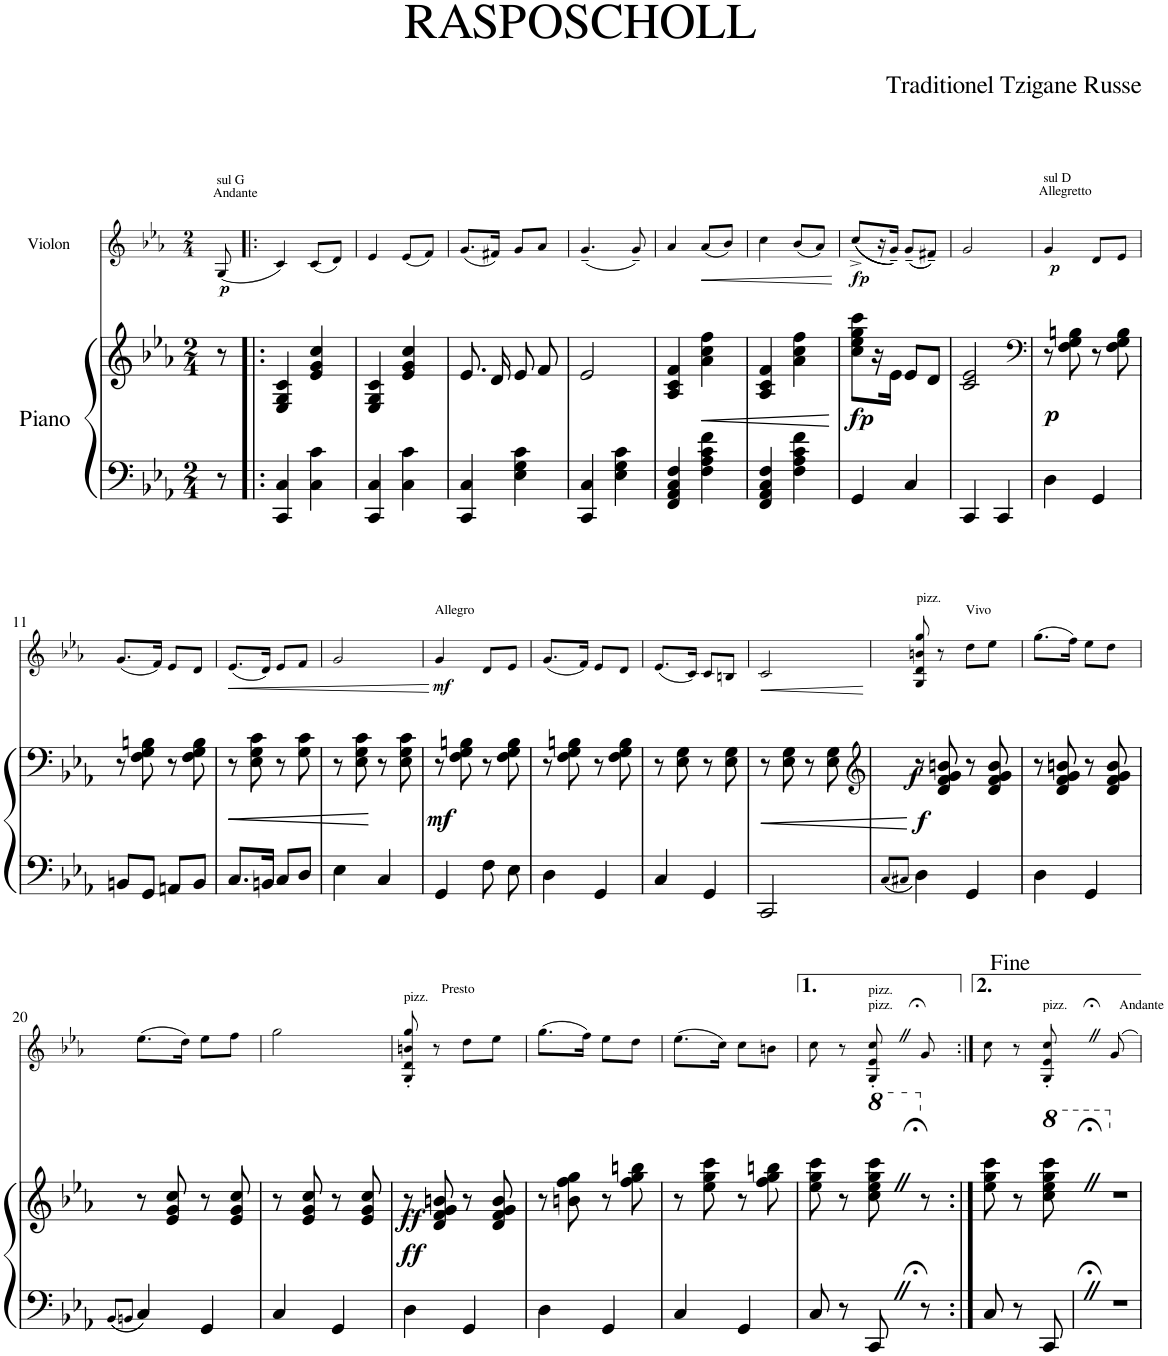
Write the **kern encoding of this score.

**kern	**kern	**dynam	**kern	**dynam
*part2	*part2	*part2	*part1	*part1
*staff3	*staff2	*staff2/3	*staff1	*staff1
*I"Piano	*	*	*I"Violon	*
*I'Pno	*	*	*I'Vln	*
*	*	*	*stria5	*
*clefF4	*clefG2	*	*clefG2	*
*k[b-e-a-]	*k[b-e-a-]	*	*k[b-e-a-]	*
*M2/4	*M2/4	*	*M2/4	*
=1	=1	=1	=1	=1
!	!	!	!LO:TX:a:t=Andante	!
!	!	!	!LO:TX:a:t=sul G	!
!	!	!	!	!LO:DY:b
8r	8r	.	(8G/	p
=2!|:	=2!|:	=2!|:	=2!|:	=2!|:
4CC/ 4C/	4E-/ 4G/ 4c/	.	4c/)	.
4C\ 4c\	4e-/ 4g/ 4cc/	.	(8c/L	.
.	.	.	8d/J)	.
=3	=3	=3	=3	=3
4CC/ 4C/	4E-/ 4G/ 4c/	.	4e-/	.
4C\ 4c\	4e-/ 4g/ 4cc/	.	(8e-/L	.
.	.	.	8f/J)	.
=4	=4	=4	=4	=4
4CC/ 4C/	8.e-/	.	(8.g/L	.
.	16d/	.	16f#X/Jk)	.
4E-\ 4G\ 4c\	8e-/	.	8g/L	.
.	8f/	.	8a-/J	.
=5	=5	=5	=5	=5
4CC/ 4C/	2e-/	.	(4.g~/	.
4E-\ 4G\ 4c\	.	.	.	.
.	.	.	8g~/)	.
=6	=6	=6	=6	=6
4FF/ 4AA-/ 4C/ 4F/	4A-/ 4c/ 4f/	.	4a-/	.
!	!	!LO:HP:b	!	!LO:HP:b
4F\ 4A-\ 4c\ 4f\	4a-\ 4cc\ 4ff\	<	(8a-/L	<
.	.	.	8b-/J)	.
=7	=7	=7	=7	=7
4FF/ 4AA-/ 4C/ 4F/	4A-/ 4c/ 4f/	.	4cc\	.
4F\ 4A-\ 4c\ 4f\	4a-\ 4cc\ 4ff\	.	(8b-/L	.
.	.	.	8a-/J)	.
.	.	[	.	[
=8	=8	=8	=8	=8
!	!	!LO:DY:b	!	!LO:DY:b
4GG/	8cc\ 8ee-\ 8gg\ 8ccc\L	fp	(((8cc^/L	fp
.	16r	.	16r	.
.	16e-\JJ	.	16g~/JJ)))	.
4C/	8e-/L	.	((8g~/L	.
.	8d/J	.	8f#X~/J))	.
=9	=9	=9	=9	=9
4CC/	2c/ 2e-/	.	2g/	.
4CC/	.	.	.	.
=10	=10	=10	=10	=10
*	*clefF4	*	*	*
!	!	!	!LO:TX:a:t=Allegretto	!
!	!	!	!LO:TX:a:t=sul D	!
!	!	!LO:DY:b	!	!LO:DY:b
4D\	8r	p	4g/	p
.	8F\ 8G\ 8Bn\	.	.	.
4GG/	8r	.	8d/L	.
.	8F\ 8G\ 8B\	.	8e-/J	.
!!LO:LB:g=z
=11	=11	=11	=11	=11
8BBn/L	8r	.	(8.g/L	.
8GG/J	8F\ 8G\ 8Bn\	.	.	.
.	.	.	16f/Jk)	.
8AAn/L	8r	.	8e-/L	.
8BB/J	8F\ 8G\ 8B\	.	8d/J	.
=12	=12	=12	=12	=12
!	!	!LO:HP:b	!	!LO:HP:b
8.C/L	8r	<	(8.e-/L	<
.	8E-\ 8G\ 8c\	.	.	.
16BBn/Jk	.	.	16d/Jk)	.
8C/L	8r	.	8e-/L	.
8D/J	8G\ 8c\	.	8f/J	.
=13	=13	=13	=13	=13
4E-\	8r	.	2g/	.
.	8E-\ 8G\ 8c\	.	.	.
4C/	8r	[	.	.
.	8E-\ 8G\ 8c\	.	.	.
.	.	.	.	[
=14	=14	=14	=14	=14
!	!	!	!LO:TX:a:t=Allegro	!
!	!	!LO:DY:b	!	!LO:DY:b
4GG/	8r	mf	4g/	mf
.	8F\ 8G\ 8Bn\	.	.	.
8F\	8r	.	8d/L	.
8E-\	8F\ 8G\ 8B\	.	8e-/J	.
=15	=15	=15	=15	=15
4D\	8r	.	(8.g/L	.
.	8F\ 8G\ 8Bn\	.	.	.
.	.	.	16f/Jk)	.
4GG/	8r	.	8e-/L	.
.	8F\ 8G\ 8B\	.	8d/J	.
=16	=16	=16	=16	=16
4C/	8r	.	(8.e-/L	.
.	8E-\ 8G\	.	.	.
.	.	.	16c/Jk)	.
4GG/	8r	.	8c/L	.
.	8E-\ 8G\	.	8Bn/J	.
=17	=17	=17	=17	=17
!	!	!LO:HP:b	!	!LO:HP:b
2CC/	8r	<	2c/	<
.	8E-\ 8G\	.	.	.
.	8r	.	.	.
.	8E-\ 8G\	.	.	.
.	.	[	.	[
=18	=18	=18	=18	=18
8qC/L	.	.	.	.
8qC#X/J	.	.	.	.
*	*clefG2	*	*	*
!	!	!	!LO:TX:a:t=pizz.	!
!	!	!LO:DY:b	!	!
!	!	!LO:DY:n=1:b	!	!
4D\	8r	f f	8G/ 8d/ 8bn/ 8gg/	.
.	8d/ 8f/ 8g/ 8bn/	.	8r	.
!	!	!	!LO:TX:a:t=Vivo	!
4GG/	8r	.	8dd\L	.
.	8d/ 8f/ 8g/ 8b/	.	8ee-\J	.
=19	=19	=19	=19	=19
4D\	8r	.	(8.gg\L	.
.	8d/ 8f/ 8g/ 8bn/	.	.	.
.	.	.	16ff\Jk)	.
4GG/	8r	.	8ee-\L	.
.	8d/ 8f/ 8g/ 8b/	.	8dd\J	.
!!LO:LB:g=z
=20	=20	=20	=20	=20
8qBB-/L	.	.	.	.
8qBBn/J	.	.	.	.
4C/	8r	.	(8.ee-\L	.
.	8e-/ 8g/ 8cc/	.	.	.
.	.	.	16dd\Jk)	.
4GG/	8r	.	8ee-\L	.
.	8e-/ 8g/ 8cc/	.	8ff\J	.
=21	=21	=21	=21	=21
4C/	8r	.	2gg\	.
.	8e-/ 8g/ 8cc/	.	.	.
4GG/	8r	.	.	.
.	8e-/ 8g/ 8cc/	.	.	.
=22	=22	=22	=22	=22
!	!	!	!LO:TX:a:t=pizz.	!
!	!	!LO:DY:b	!	!
!	!	!LO:DY:n=1:b	!	!
4D\	8r	ff ff	8G/' 8d/' 8bn/' 8gg/'	.
.	8d/ 8f/ 8g/ 8bn/	.	8r	.
!	!	!	!LO:TX:a:t=Presto	!
4GG/	8r	.	8dd\L	.
.	8d/ 8f/ 8g/ 8b/	.	8ee-\J	.
=23	=23	=23	=23	=23
4D\	8r	.	(8.gg\L	.
.	8bn\ 8ff\ 8gg\	.	.	.
.	.	.	16ff\Jk)	.
4GG/	8r	.	8ee-\L	.
.	8ff\ 8gg\ 8bbn\	.	8dd\J	.
=24	=24	=24	=24	=24
4C/	8r	.	(8.ee-\L	.
.	8ee-\ 8gg\ 8ccc\	.	.	.
.	.	.	16cc\Jk)	.
4GG/	8r	.	8cc\L	.
.	8ff\ 8gg\ 8bbn\	.	8bn\J	.
=25	=25	=25	=25	=25
8C/	8ee-\ 8gg\ 8ccc\	.	8cc\	.
8r	8r	.	8r	.
*	*8va	*	*	*
!	!	!	!LO:TX:a:t=pizz.	!
!	!	!	!LO:TX:a:t=pizz.	!
8CC;<Z/	8ccc\;<Z 8eee-\;<Z 8ggg\;<Z 8cccc\;<Z	.	8G/;<'Z 8e-/;<'Z 8cc/;<'Z	.
*	*X8va	*	*	*
8r	8r	.	8g/	.
=26:|!	=26:|!	=26:|!	=26:|!	=26:|!
8C/	8ee-\ 8gg\ 8ccc\	.	8cc\	.
8r	8r	.	8r	.
*	*8va	*	*	*
!	!	!	!LO:TX:a:t=pizz.	!
8CC;</	8ccc\;< 8eee-\;< 8ggg\;< 8cccc\;<	.	8G/;<' 8e-/;<' 8cc/;<'	.
=27-	=27-	=27-	=27-	=27-
*	*X8va	*	*	*
!	!	!	!LO:TX:a:t=Andante	!
8r	2r	.	8g/	.
4.ryy	.	.	4.ryy	.
=	=	=	=	=
*-	*-	*-	*-	*-
